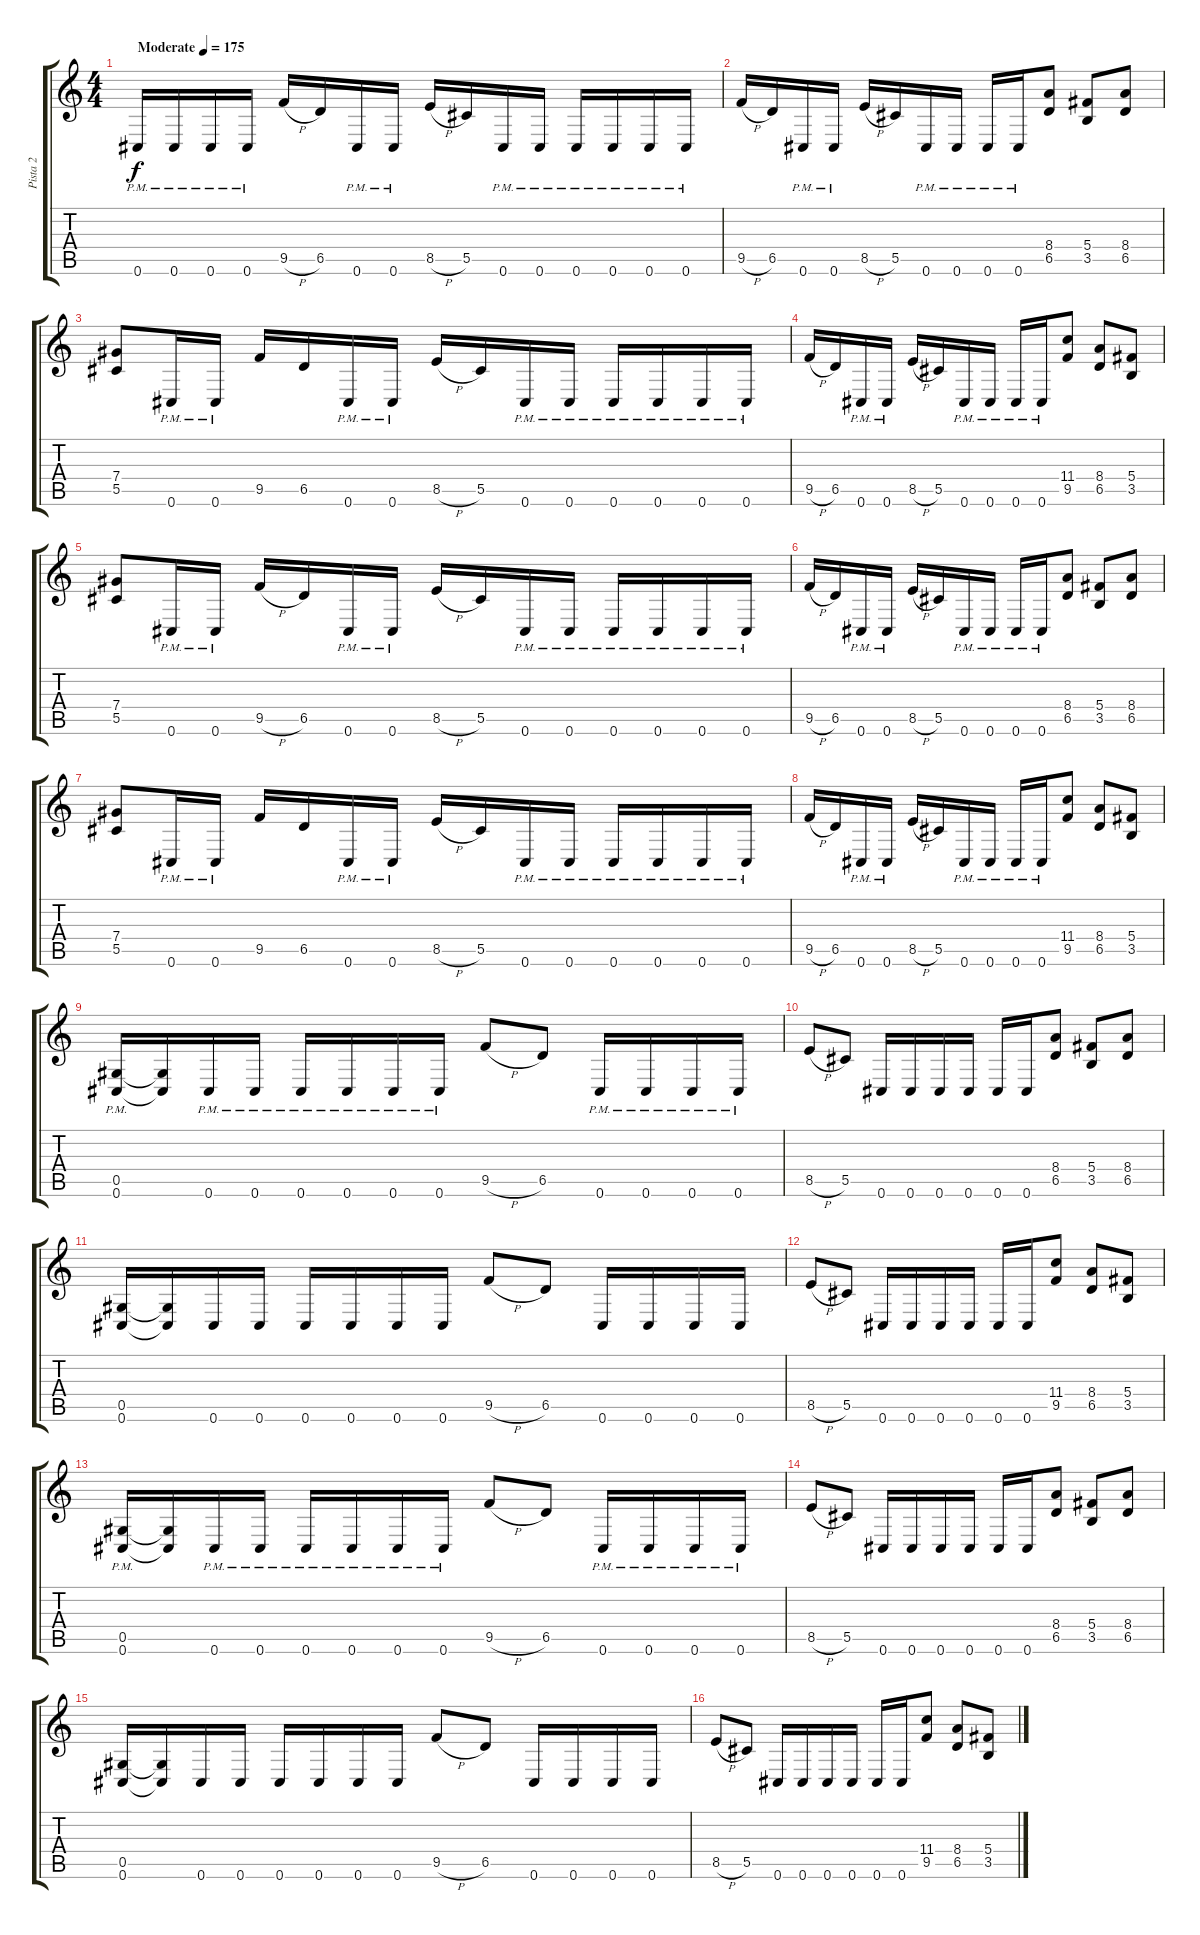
\track ("Pista 2" "Pista 2") {instrument distortionguitar}
\staff {score tabs}
\tuning (Eb4 Bb3 Gb3 Db3 Ab2 Db2) {hide}
\ts (4 4)
\tempo (175 "Moderate")
\clef g2
\ks c
0.6{pm}.16{dy f instrument distortionguitar} 0.6{pm}.16 0.6{pm}.16 0.6{pm}.16 9.5{h}.16 6.5.16 0.6{pm}.16 0.6{pm}.16 8.5{h}.16 5.5.16 0.6{pm}.16 0.6{pm}.16 0.6{pm}.16 0.6{pm}.16 0.6{pm}.16 0.6{pm}.16 |
9.5{h}.16 6.5.16 0.6{pm}.16 0.6{pm}.16 8.5{h}.16 5.5.16 0.6{pm}.16 0.6{pm}.16 0.6{pm}.16 0.6{pm}.16 (8.4 6.5).8 (5.4 3.5).8 (8.4 6.5).8 |
(7.4 5.5).8 0.6{pm}.16 0.6{pm}.16 9.5.16 6.5.16 0.6{pm}.16 0.6{pm}.16 8.5{h}.16 5.5.16 0.6{pm}.16 0.6{pm}.16 0.6{pm}.16 0.6{pm}.16 0.6{pm}.16 0.6{pm}.16 |
9.5{h}.16 6.5.16 0.6{pm}.16 0.6{pm}.16 8.5{h}.16 5.5.16 0.6{pm}.16 0.6{pm}.16 0.6{pm}.16 0.6{pm}.16 (11.4 9.5).8 (8.4 6.5).8 (5.4 3.5).8 |
(7.4 5.5).8 0.6{pm}.16 0.6{pm}.16 9.5{h}.16 6.5.16 0.6{pm}.16 0.6{pm}.16 8.5{h}.16 5.5.16 0.6{pm}.16 0.6{pm}.16 0.6{pm}.16 0.6{pm}.16 0.6{pm}.16 0.6{pm}.16 |
9.5{h}.16 6.5.16 0.6{pm}.16 0.6{pm}.16 8.5{h}.16 5.5.16 0.6{pm}.16 0.6{pm}.16 0.6{pm}.16 0.6{pm}.16 (8.4 6.5).8 (5.4 3.5).8 (8.4 6.5).8 |
(7.4 5.5).8 0.6{pm}.16 0.6{pm}.16 9.5.16 6.5.16 0.6{pm}.16 0.6{pm}.16 8.5{h}.16 5.5.16 0.6{pm}.16 0.6{pm}.16 0.6{pm}.16 0.6{pm}.16 0.6{pm}.16 0.6{pm}.16 |
9.5{h}.16 6.5.16 0.6{pm}.16 0.6{pm}.16 8.5{h}.16 5.5.16 0.6{pm}.16 0.6{pm}.16 0.6{pm}.16 0.6{pm}.16 (11.4 9.5).8 (8.4 6.5).8 (5.4 3.5).8 |
(0.5{pm} 0.6{pm}).16 (0.5{t} 0.6{t}).16 0.6{pm}.16 0.6{pm}.16 0.6{pm}.16 0.6{pm}.16 0.6{pm}.16 0.6{pm}.16 9.5{h}.8 6.5.8 0.6{pm}.16 0.6{pm}.16 0.6{pm}.16 0.6{pm}.16 |
8.5{h}.8 5.5.8 0.6.16 0.6.16 0.6.16 0.6.16 0.6.16 0.6.16 (8.4 6.5).8 (5.4 3.5).8 (8.4 6.5).8 |
(0.5 0.6).16 (0.5{t} 0.6{t}).16 0.6.16 0.6.16 0.6.16 0.6.16 0.6.16 0.6.16 9.5{h}.8 6.5.8 0.6.16 0.6.16 0.6.16 0.6.16 |
8.5{h}.8 5.5.8 0.6.16 0.6.16 0.6.16 0.6.16 0.6.16 0.6.16 (11.4 9.5).8 (8.4 6.5).8 (5.4 3.5).8 |
(0.5{pm} 0.6{pm}).16 (0.5{t} 0.6{t}).16 0.6{pm}.16 0.6{pm}.16 0.6{pm}.16 0.6{pm}.16 0.6{pm}.16 0.6{pm}.16 9.5{h}.8 6.5.8 0.6{pm}.16 0.6{pm}.16 0.6{pm}.16 0.6{pm}.16 |
8.5{h}.8 5.5.8 0.6.16 0.6.16 0.6.16 0.6.16 0.6.16 0.6.16 (8.4 6.5).8 (5.4 3.5).8 (8.4 6.5).8 |
(0.5 0.6).16 (0.5{t} 0.6{t}).16 0.6.16 0.6.16 0.6.16 0.6.16 0.6.16 0.6.16 9.5{h}.8 6.5.8 0.6.16 0.6.16 0.6.16 0.6.16 |
8.5{h}.8 5.5.8 0.6.16 0.6.16 0.6.16 0.6.16 0.6.16 0.6.16 (11.4 9.5).8 (8.4 6.5).8 (5.4 3.5).8
